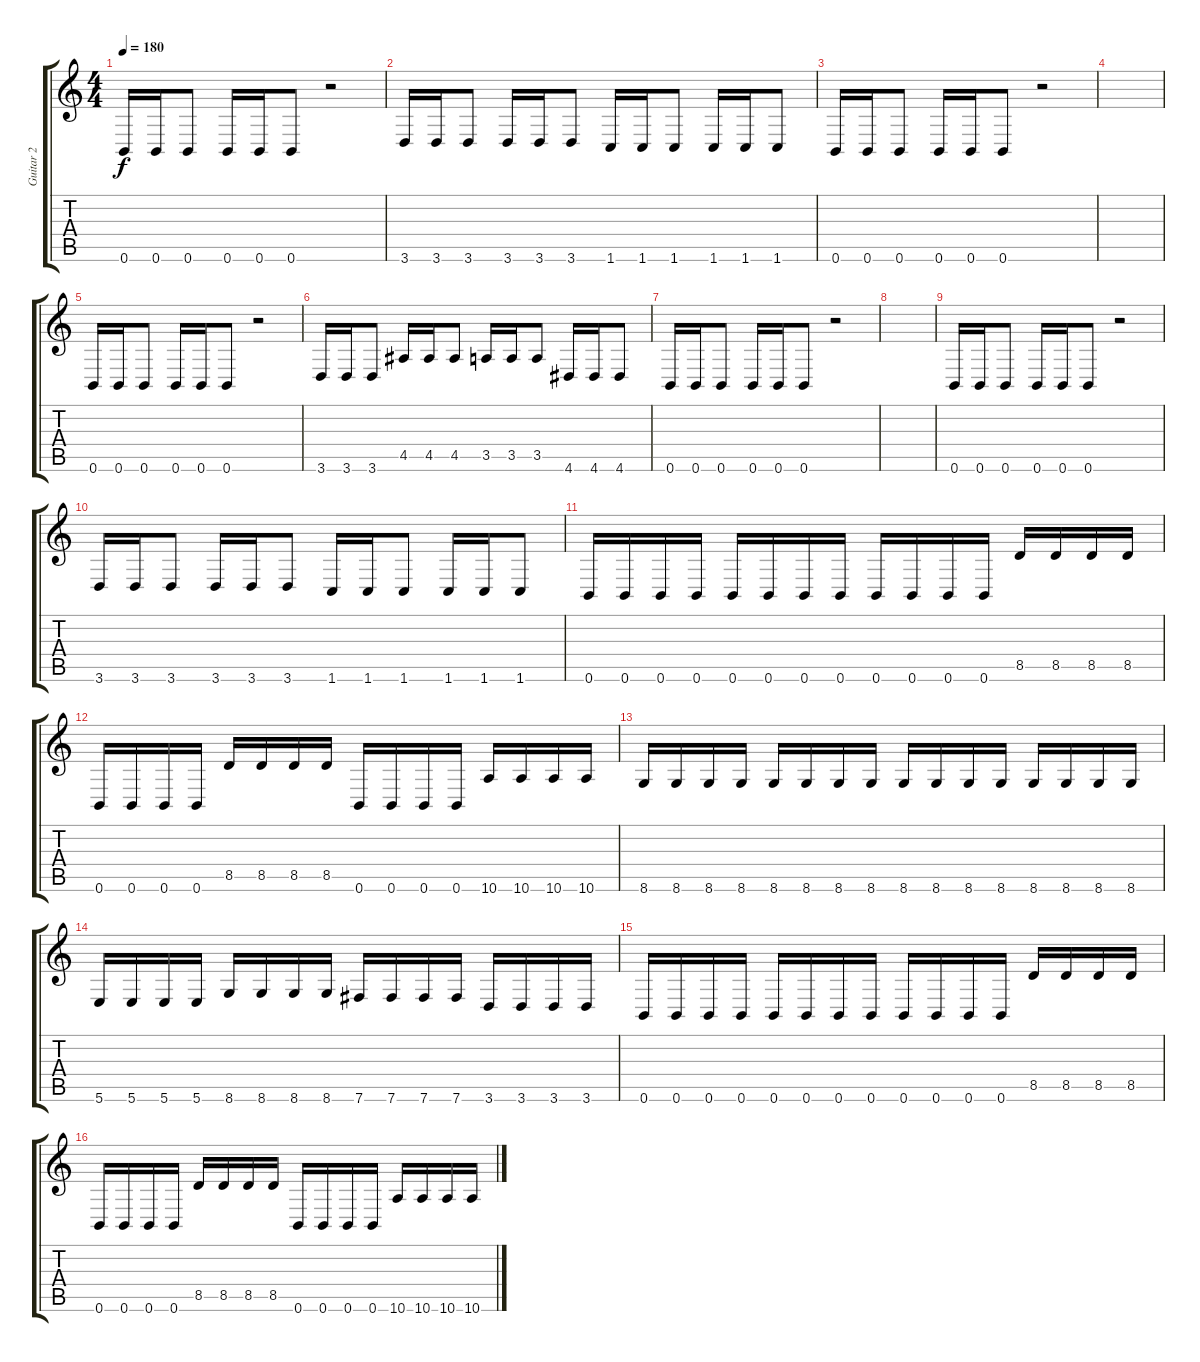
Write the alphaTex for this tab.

\track ("Guitar 2" "Guitar 2") {instrument distortionguitar}
\staff {score tabs}
\tuning (Db4 Ab3 E3 B2 Gb2 B1) {hide}
\ts (4 4)
\tempo 180
\clef g2
\ks c
0.6.16{dy f} 0.6.16 0.6.8 0.6.16 0.6.16 0.6.8 r.2 |
3.6.16 3.6.16 3.6.8 3.6.16 3.6.16 3.6.8 1.6.16 1.6.16 1.6.8 1.6.16 1.6.16 1.6.8 |
0.6.16 0.6.16 0.6.8 0.6.16 0.6.16 0.6.8 r.2 |
|
0.6.16 0.6.16 0.6.8 0.6.16 0.6.16 0.6.8 r.2 |
3.6.16 3.6.16 3.6.8 4.5.16 4.5.16 4.5.8 3.5.16 3.5.16 3.5.8 4.6.16 4.6.16 4.6.8 |
0.6.16 0.6.16 0.6.8 0.6.16 0.6.16 0.6.8 r.2 |
|
0.6.16 0.6.16 0.6.8 0.6.16 0.6.16 0.6.8 r.2 |
3.6.16 3.6.16 3.6.8 3.6.16 3.6.16 3.6.8 1.6.16 1.6.16 1.6.8 1.6.16 1.6.16 1.6.8 |
0.6.16 0.6.16 0.6.16 0.6.16 0.6.16 0.6.16 0.6.16 0.6.16 0.6.16 0.6.16 0.6.16 0.6.16 8.5.16 8.5.16 8.5.16 8.5.16 |
0.6.16 0.6.16 0.6.16 0.6.16 8.5.16 8.5.16 8.5.16 8.5.16 0.6.16 0.6.16 0.6.16 0.6.16 10.6.16 10.6.16 10.6.16 10.6.16 |
8.6.16 8.6.16 8.6.16 8.6.16 8.6.16 8.6.16 8.6.16 8.6.16 8.6.16 8.6.16 8.6.16 8.6.16 8.6.16 8.6.16 8.6.16 8.6.16 |
5.6.16 5.6.16 5.6.16 5.6.16 8.6.16 8.6.16 8.6.16 8.6.16 7.6.16 7.6.16 7.6.16 7.6.16 3.6.16 3.6.16 3.6.16 3.6.16 |
0.6.16 0.6.16 0.6.16 0.6.16 0.6.16 0.6.16 0.6.16 0.6.16 0.6.16 0.6.16 0.6.16 0.6.16 8.5.16 8.5.16 8.5.16 8.5.16 |
0.6.16 0.6.16 0.6.16 0.6.16 8.5.16 8.5.16 8.5.16 8.5.16 0.6.16 0.6.16 0.6.16 0.6.16 10.6.16 10.6.16 10.6.16 10.6.16
